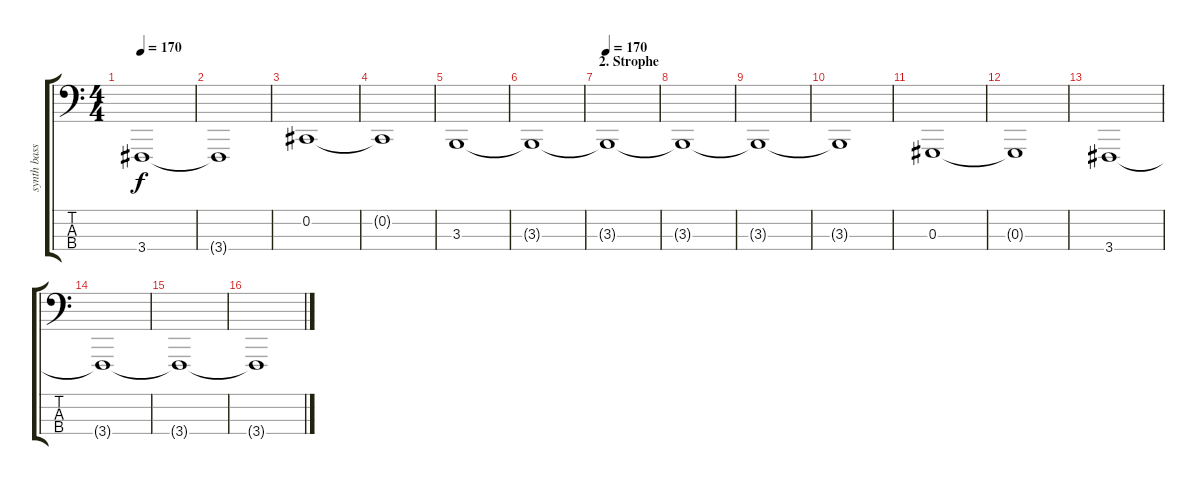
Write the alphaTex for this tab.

\track ("synth bass" "synth bass") {instrument lead8bassandlead}
\staff {score tabs}
\tuning (Gb2 Db2 Ab1 Eb1) {hide}
\ts (4 4)
\tempo 170
\clef f4
\ks c
3.4{t}.1{dy f} |
3.4{t}.1 |
0.2.1 |
0.2{t}.1 |
3.3.1 |
3.3{t}.1 |
\section ("" "2. Strophe")
\tempo 170
3.3{t}.1 |
3.3{t}.1 |
3.3{t}.1 |
3.3{t}.1 |
0.3.1 |
0.3{t}.1 |
3.4.1 |
3.4{t}.1 |
3.4{t}.1 |
3.4{t}.1
